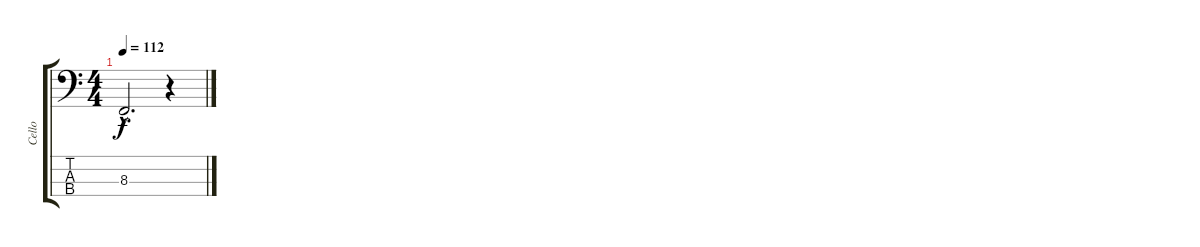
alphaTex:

\track ("Cello" "Cello") {instrument stringensemble1}
\staff {score tabs}
\tuning (G2 D2 A1 E1) {hide}
\ts (4 4)
\tempo 112
\clef f4
\ks c
8.3{hac t}.2{d dy f} r.4
